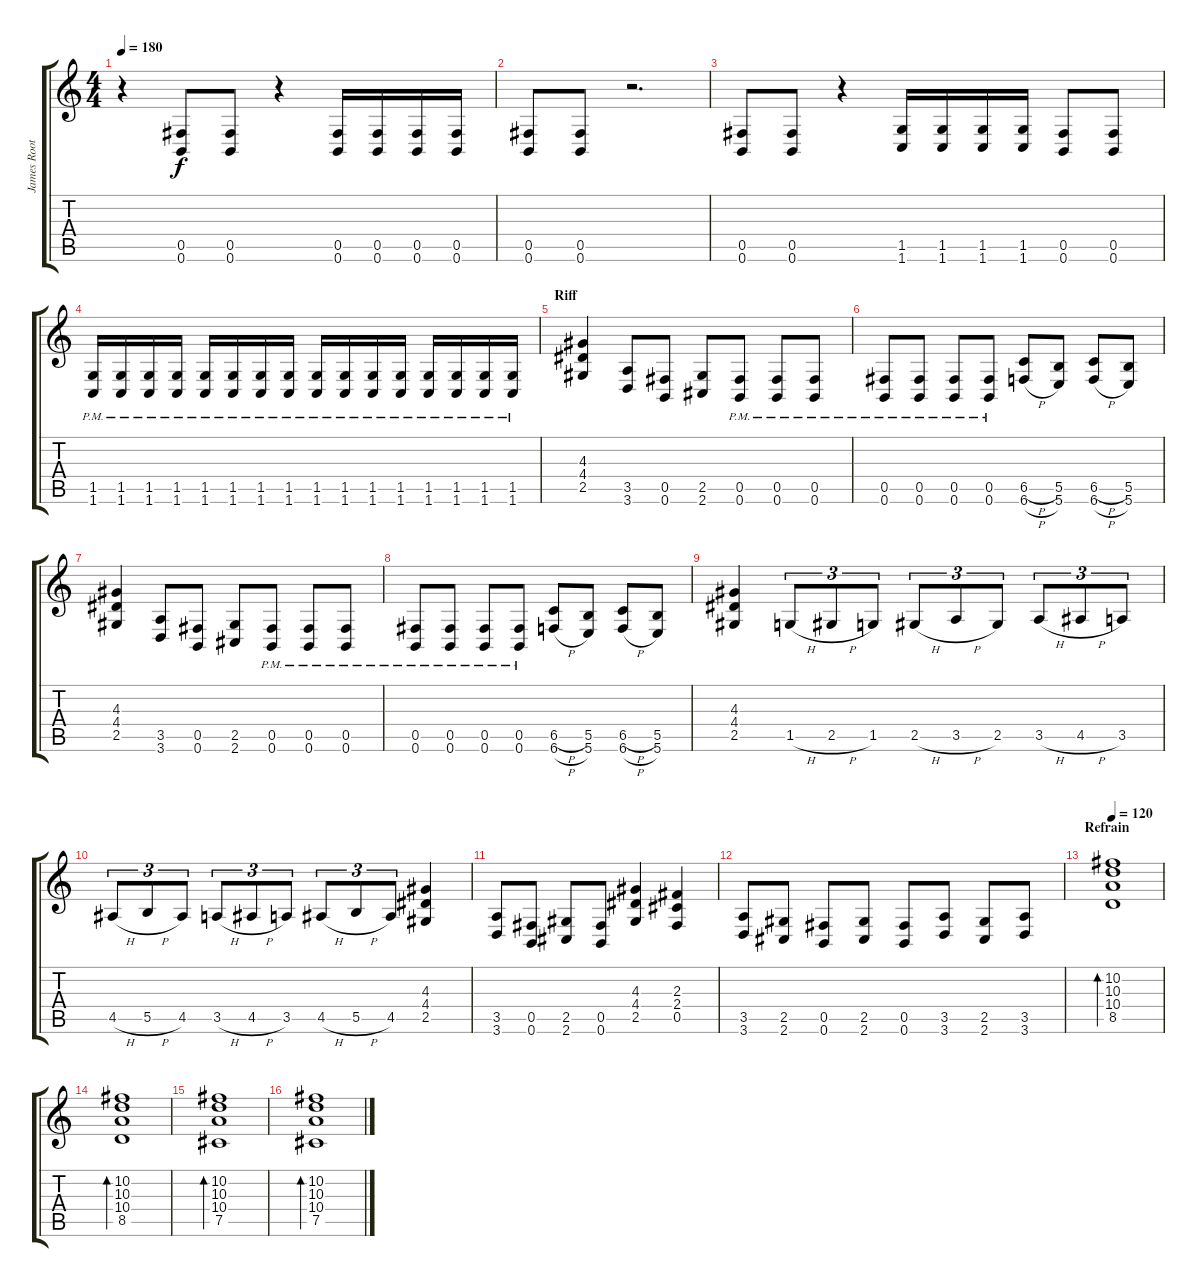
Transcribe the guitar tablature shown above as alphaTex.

\track ("James Roots" "James Root") {instrument distortionguitar}
\staff {score tabs}
\tuning (Db4 Ab3 E3 B2 Gb2 B1) {hide}
\ts (4 4)
\tempo 180
\clef g2
\ks c
r.4{dy f} (0.5 0.6).8 (0.5 0.6).8 r.4 (0.5 0.6).16 (0.5 0.6).16 (0.5 0.6).16 (0.5 0.6).16 |
(0.5 0.6).8 (0.5 0.6).8 r.2{d} |
(0.5 0.6).8 (0.5 0.6).8 r.4 (1.5 1.6).16 (1.5 1.6).16 (1.5 1.6).16 (1.5 1.6).16 (0.5 0.6).8 (0.5 0.6).8 |
(1.5{pm} 1.6{pm}).16 (1.5{pm} 1.6{pm}).16 (1.5{pm} 1.6{pm}).16 (1.5{pm} 1.6{pm}).16 (1.5{pm} 1.6{pm}).16 (1.5{pm} 1.6{pm}).16 (1.5{pm} 1.6{pm}).16 (1.5{pm} 1.6{pm}).16 (1.5{pm} 1.6{pm}).16 (1.5{pm} 1.6{pm}).16 (1.5{pm} 1.6{pm}).16 (1.5{pm} 1.6{pm}).16 (1.5{pm} 1.6{pm}).16 (1.5{pm} 1.6{pm}).16 (1.5{pm} 1.6{pm}).16 (1.5{pm} 1.6{pm}).16 |
\section ("" "Riff")
(4.3 4.4 2.5).4 (3.5 3.6).8 (0.5 0.6).8 (2.5 2.6).8 (0.5{pm} 0.6{pm}).8 (0.5{pm} 0.6{pm}).8 (0.5{pm} 0.6{pm}).8 |
(0.5{pm} 0.6{pm}).8 (0.5{pm} 0.6{pm}).8 (0.5{pm} 0.6{pm}).8 (0.5{pm} 0.6{pm}).8 (6.5{h} 6.6{h}).8 (5.5 5.6).8 (6.5{h} 6.6{h}).8 (5.5 5.6).8 |
(4.3 4.4 2.5).4 (3.5 3.6).8 (0.5 0.6).8 (2.5 2.6).8 (0.5{pm} 0.6{pm}).8 (0.5{pm} 0.6{pm}).8 (0.5{pm} 0.6{pm}).8 |
(0.5{pm} 0.6{pm}).8 (0.5{pm} 0.6{pm}).8 (0.5{pm} 0.6{pm}).8 (0.5{pm} 0.6{pm}).8 (6.5{h} 6.6{h}).8 (5.5 5.6).8 (6.5{h} 6.6{h}).8 (5.5 5.6).8 |
(4.3 4.4 2.5).4 1.5{h}.8{tu (3 2)} 2.5{h}.8{tu (3 2)} 1.5.8{tu (3 2)} 2.5{h}.8{tu (3 2)} 3.5{h}.8{tu (3 2)} 2.5.8{tu (3 2)} 3.5{h}.8{tu (3 2)} 4.5{h}.8{tu (3 2)} 3.5.8{tu (3 2)} |
4.5{h}.8{tu (3 2)} 5.5{h}.8{tu (3 2)} 4.5.8{tu (3 2)} 3.5{h}.8{tu (3 2)} 4.5{h}.8{tu (3 2)} 3.5.8{tu (3 2)} 4.5{h}.8{tu (3 2)} 5.5{h}.8{tu (3 2)} 4.5.8{tu (3 2)} (4.3 4.4 2.5).4 |
(3.5 3.6).8 (0.5 0.6).8 (2.5 2.6).8 (0.5 0.6).8 (4.3 4.4 2.5).4 (2.3 2.4 0.5).4 |
(3.5 3.6).8 (2.5 2.6).8 (0.5 0.6).8 (2.5 2.6).8 (0.5 0.6).8 (3.5 3.6).8 (2.5 2.6).8 (3.5 3.6).8 |
\section ("" "Refrain")
\tempo 120
(10.2 10.3 10.4 8.5).1{bd 240 volume 9 instrument acousticguitarsteel} |
(10.2 10.3 10.4 8.5).1{bd 240} |
(10.2 10.3 10.4 7.5).1{bd 240} |
(10.2 10.3 10.4 7.5).1{bd 240}
